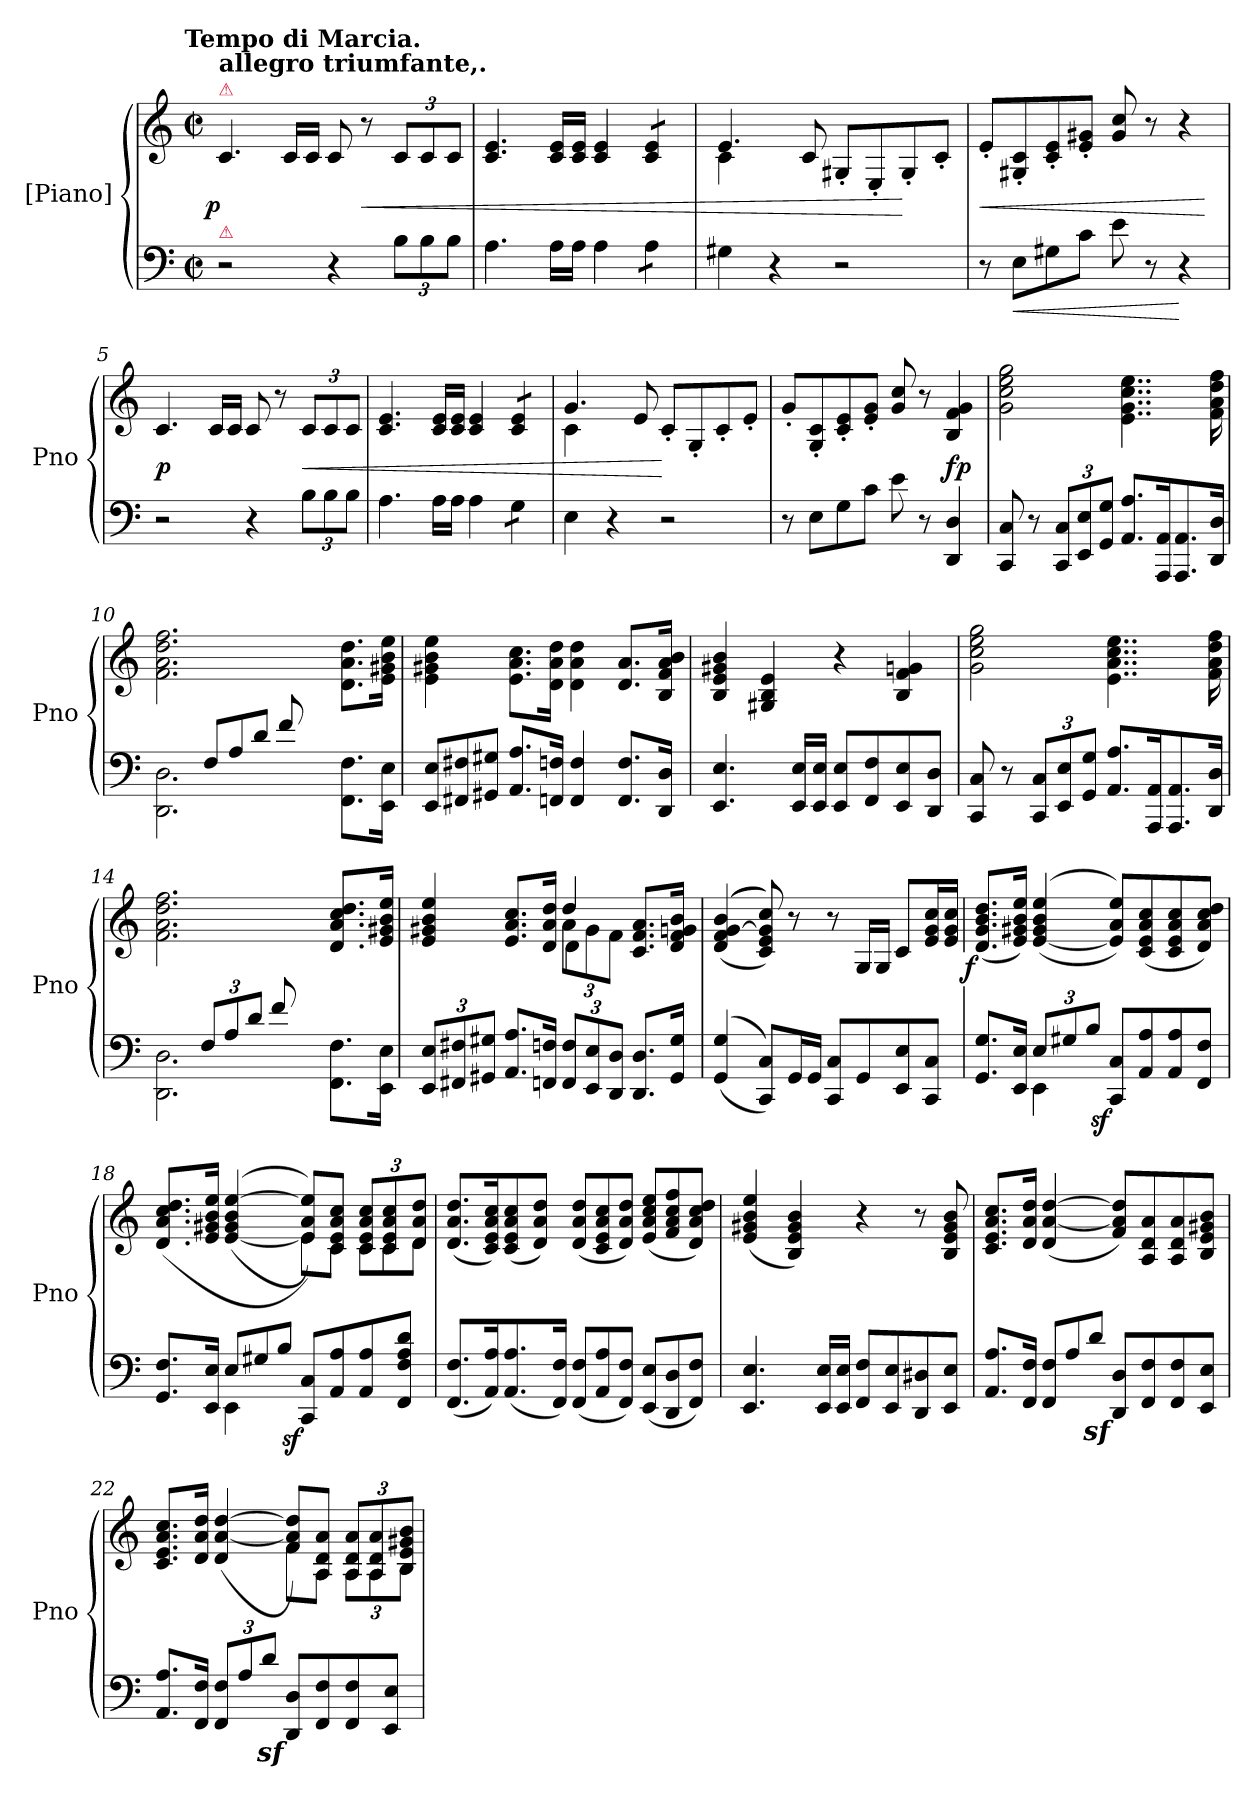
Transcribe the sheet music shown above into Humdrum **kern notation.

**kern	**dynam	**kern	**dynam
*part2	*part2	*part1	*part1
*staff2	*staff2	*staff1	*staff1
*I"[Piano]	*	*I"[Piano]	*
*I'Pno	*	*I'Pno	*
*clefF4	*	*clefG2	*
*k[]	*	*k[]	*
*C:	*	*C:	*
!!LO:TX:omd:t=Tempo di Marcia.
*M2/2	*	*M2/2	*
*met(c|)	*	*met(c|)	*
=1	=1	=1	=1
!	!	!LO:TX:a:color=crimson:t=⚠	!
!	!	!LO:TX:a:B:t=allegro triumfante,.	!
!LO:TX:a:color=crimson:t=⚠	!	!	!
!	!	!	!LO:DY:rj
2r	.	4.c/	p
.	.	16c/LL	.
.	.	16c/JJ	.
4r	.	8c/	.
!	!	!	!LO:HP:b
.	.	8r	<
12B\L	.	12c/L	.
12B\	.	12c/	.
12B\J	.	12c/J	.
=2	=2	=2	=2
4.A\	.	4.c/ 4.e/	.
16A\LL	.	16c/ 16e/LL	.
16A\JJ	.	16c/ 16e/JJ	.
4A\	.	4c/ 4e/	.
*tremolo	*	*	*
*	*	*tremolo	*
8A\L	.	8c/ 8e/L	.
8A\J	.	8c/ 8e/J	.
*	*	*Xtremolo	*
*Xtremolo	*	*	*
=3	=3	=3	=3
*	*	*^	*
4G#X\	.	4.e/	4c\	.
4r	.	.	4ryy	.
.	.	8c/	.	.
2r	.	8G#X'</L	2ryy	.
.	.	8E'</	.	.
.	.	8G#'</	.	[
.	.	8c'</J	.	.
*	*	*v	*v	*
=4	=4	=4	=4
!	!	!	!LO:HP:b
8r	.	8e'</L	<
!	!LO:HP:b	!	!
8E\L	<	8G#X'</ 8c'</	.
8G#X\	.	8c'</ 8e'</	.
8c\J	.	8e'</ 8g#X'</J	.
8e\	.	8g#/ 8cc/	.
8r	.	8r	.
4r	[	4r	.
.	.	.	[
=5	=5	=5	=5
2r	.	4.c/	p
.	.	16c/LL	.
.	.	16c/JJ	.
4r	.	8c/	.
.	.	8r	.
!	!	!	!LO:HP:b
12B\L	.	12c/L	<
12B\	.	12c/	.
12B\J	.	12c/J	.
=6	=6	=6	=6
4.A\	.	4.c/ 4.e/	.
16A\LL	.	16c/ 16e/LL	.
16A\JJ	.	16c/ 16e/JJ	.
4A\	.	4c/ 4e/	.
*tremolo	*	*	*
*	*	*tremolo	*
8G\L	.	8c/ 8e/L	.
8G\J	.	8c/ 8e/J	.
*	*	*Xtremolo	*
*Xtremolo	*	*	*
=7	=7	=7	=7
*	*	*^	*
4E\	.	4.g/	4c\	.
4r	.	.	2.ryy	.
.	.	8e/	.	.
2r	.	8c'</L	.	[
.	.	8G'</	.	.
.	.	8c'</	.	.
.	.	8e'</J	.	.
*	*	*v	*v	*
=8	=8	=8	=8
8r	.	8g'</L	.
8E\L	.	8G'</ 8c'</	.
8G\	.	8c'</ 8e'</	.
8c\J	.	8e'</ 8g'</J	.
8e\	.	8g/ 8cc/	.
8r	.	8r	.
4DD/ 4D/	.	4B/ 4f/ 4g/	fp
=9	=9	=9	=9
8CC/ 8C/	.	2g\ 2cc\ 2ee\ 2gg\	.
8r	.	.	.
12CC/ 12C/L	.	.	.
12EE/ 12E/	.	.	.
12GG/ 12G/J	.	.	.
8.AA/ 8.A/L	.	4..e\ 4..g\ 4..cc\ 4..ee\	.
16AAA/ 16AA/K	.	.	.
8.AAA/ 8.AA/	.	.	.
16DD/ 16D/Jk	.	16f\ 16a\ 16dd\ 16ff\	.
=10	=10	=10	=10
*^	*	*	*
4ryy	2.DD\ 2.D\	.	2.f\ 2.a\ 2.dd\ 2.ff\	.
*Xtuplet	*	*	*	*
12F/L	.	.	.	.
12A/	.	.	.	.
12d/J	.	.	.	.
8f/	.	.	.	.
8ryy	.	.	.	.
4ryy	8.FF\ 8.F\L	.	8.d\ 8.a\ 8.dd\L	.
.	16EE\ 16E\Jk	.	16e\ 16g#X\ 16b\ 16ee\Jk	.
*v	*v	*	*	*
=11	=11	=11	=11
12EE/ 12E/L	.	4e\ 4g#X\ 4b\ 4ee\	.
12FF#X/ 12F#X/	.	.	.
12GG#X/ 12G#X/J	.	.	.
8.AA/ 8.A/L	.	8.e\ 8.a\ 8.cc\L	.
16FFn/ 16Fn/Jk	.	16d\ 16a\ 16dd\Jk	.
4FF/ 4F/	.	4d\ 4a\ 4dd\	.
8.FF/ 8.F/L	.	8.d/ 8.a/L	.
16DD/ 16D/Jk	.	16B/ 16f/ 16a/ 16b/Jk	.
=12	=12	=12	=12
4.EE/ 4.E/	.	4B/ 4e/ 4g#X/ 4b/	.
.	.	4G#X/ 4B/ 4e/	.
16EE/ 16E/LL	.	.	.
16EE/ 16E/JJ	.	.	.
8EE/ 8E/L	.	4r	.
8FF/ 8F/	.	.	.
8EE/ 8E/	.	4B/ 4f/ 4gn/	.
8DD/ 8D/J	.	.	.
=13	=13	=13	=13
8CC/ 8C/	.	2g\ 2cc\ 2ee\ 2gg\	.
8r	.	.	.
*tuplet	*	*	*
12CC/ 12C/L	.	.	.
12EE/ 12E/	.	.	.
12GG/ 12G/J	.	.	.
8.AA/ 8.A/L	.	4..e\ 4..a\ 4..cc\ 4..ee\	.
16AAA/ 16AA/K	.	.	.
8.AAA/ 8.AA/	.	.	.
16DD/ 16D/Jk	.	16f\ 16a\ 16dd\ 16ff\	.
=14	=14	=14	=14
*^	*	*	*
4ryy	2.DD\ 2.D\	.	2.f\ 2.a\ 2.dd\ 2.ff\	.
12F/L	.	.	.	.
12A/	.	.	.	.
12d/J	.	.	.	.
8f/	.	.	.	.
8ryy	.	.	.	.
4ryy	8.FF\ 8.F\L	.	8.d/ 8.a/ 8.cc/ 8.dd/L	.
.	16EE\ 16E\Jk	.	16e/ 16g#X/ 16b/ 16ee/Jk	.
*v	*v	*	*	*
=15	=15	=15	=15
*	*	*^	*
*	*	*	*^	*
12EE/ 12E/L	.	4e/ 4g#X/ 4b/ 4ee/	2ryy	2ryy	.
12FF#X/ 12F#X/	.	.	.	.	.
12GG#X/ 12G#X/J	.	.	.	.	.
8.AA/ 8.A/L	.	8.e/ 8.a/ 8.cc/L	.	.	.
16FFn/ 16Fn/Jk	.	16d/ 16a/ 16dd/Jk	.	.	.
12FF/ 12F/L	.	4dd/	12a\L	4d\	.
12EE/ 12E/	.	.	12g#\	.	.
12DD/ 12D/J	.	.	12f\J	.	.
8.DD/ 8.D/L	.	8.c/ 8.f/ 8.a/L	4ryy	4ryy	.
16GG#/ 16G#/Jk	.	16d/ 16f/ 16gn/ 16b/Jk	.	.	.
*	*	*v	*v	*v	*
=16	=16	=16	=16
(>(<4GG/ 4G/	.	(>(>(<4d/ 4f/ [4g/ 4b/	.
8CC/ 8C/L))	.	8c/ 8e/ 8g]/ 8cc/)))	.
16GG/L	.	8r	.
16GG/JJ	.	.	.
8CC/ 8C/L	.	8r	.
8GG/	.	16G/LL	.
.	.	16G/JJ	.
8EE/ 8E/	.	8c/L	.
8CC/ 8C/J	.	16e/ 16g/ 16cc/L	.
.	.	16e/ 16g/ 16cc/JJ	.
=17	=17	=17	=17
*^	*	*	*
!	!	!	!	!LO:DY:rj
8.GG/ 8.G/L	4ryy	.	(>8.d/ 8.g/ 8.b/ 8.dd/L	f
16EE/ 16E/Jk	.	.	16e/ 16g#X/ 16b/ 16ee/Jk)	.
12E/L	4EE\	.	(>(<[4e/ 4g#/ 4b/ 4ee/	.
12G#X/	.	.	.	.
12B/J	.	.	.	.
!	!	!LO:DY:rj	!	!
8CC/ 8C/L	2ryy	sf	8e]/ 8a/ 8ee/L))	.
8AA/ 8A/	.	.	(>8c/ 8e/ 8a/ 8cc/	.
8AA/ 8A/	.	.	8c/ 8e/ 8a/ 8cc/	.
8FF/ 8F/J	.	.	8d/ 8a/ 8cc/ 8dd/J)	.
=18	=18	=18	=18	=18
*	*	*	*^	*
8.GG/ 8.F/L	4ryy	.	(>8.d/ 8.a/ 8.cc/ 8.dd/L	2ryy	.
16EE/ 16E/Jk	.	.	16e/ 16g#X/ 16b/ 16ee/Jk	.	.
*Xtuplet	*	*	*	*	*
12E/L	4EE\	.	(>(<[4e/ 4g#/ 4b/ [4ee/	.	.
12G#X/	.	.	.	.	.
12B/J	.	.	.	.	.
!	!	!LO:DY:rj	!	!	!
8CC/ 8C/L	2ryy	sf	8e]/ 8a/ 8ee]/L)))	8e\L	.
8AA/ 8A/	.	.	8c/ 8e/ 8a/ 8cc/J	8c\J	.
*	*	*	*	*Xtuplet	*
8AA/ 8A/	.	.	12c/ 12e/ 12a/ 12cc/L	12c\L	.
.	.	.	12ci/ 12ei/ 12ai/ 12cc/	12ci\	.
8FF/ 8F/ 8A/ 8d/J	.	.	.	.	.
.	.	.	12d/ 12a/ 12dd/J	12d\J	.
*v	*v	*	*	*	*
*	*	*v	*v	*
=19	=19	=19	=19
(<8.FF/ 8.F/L	.	(>8.d/ 8.a/ 8.dd/L	.
16AA/ 16A/K)	.	16c/ 16e/ 16a/ 16cc/K)	.
(<8.AA/ 8.A/	.	(>8c/ 8e/ 8a/ 8cc/	.
.	.	8d/ 8a/ 8dd/J)	.
16FF/ 16F/Jk)	.	.	.
(<12FF/ 12F/L	.	(>12d/ 12a/ 12dd/L	.
12AA/ 12A/	.	12c/ 12e/ 12a/ 12cc/	.
12FF/ 12F/J)	.	12d/ 12a/ 12dd/J)	.
(<12EE/ 12E/L	.	(>12e/ 12a/ 12cc/ 12ee/L	.
12DD/ 12D/	.	12f/ 12a/ 12cc/ 12ff/	.
12FF/ 12F/J)	.	12d/ 12a/ 12cc/ 12dd/J)	.
=20	=20	=20	=20
4.EE/ 4.E/	.	(>4e/ 4g#X/ 4b/ 4ee/	.
.	.	4B/ 4e/ 4g#/ 4b/)	.
16EE/ 16E/LL	.	.	.
16EE/ 16E/JJ	.	.	.
8FF/ 8F/L	.	4r	.
8EE/ 8E/	.	.	.
8DD/ 8D#X/	.	8r	.
8EE/ 8E/J	.	8B/ 8e/ 8g#/ 8b/	.
=21	=21	=21	=21
8.AA/ 8.A/L	.	8.c/ 8.e/ 8.a/ 8.cc/L	.
16FF/ 16F/Jk	.	16d/ 16a/ 16dd/Jk	.
12FF/ 12F/L	.	(<4d/ [4a/ [4dd/	.
12A/	.	.	.
12d/J	.	.	.
!LO:DY:rj	!	!	!
8DDz/ 8Dz/L	.	8f/ 8a]/ 8dd]/L)	.
8FF/ 8F/	.	8A/ 8d/ 8a/	.
8FF/ 8F/	.	8A/ 8d/ 8a/	.
8EE/ 8E/J	.	8B/ 8e/ 8g#X/ 8b/J	.
=22	=22	=22	=22
*	*	*^	*
8.AA/ 8.A/L	.	8.c/ 8.e/ 8.a/ 8.cc/L	2ryy	.
16FF/ 16F/Jk	.	16d/ 16a/ 16dd/Jk	.	.
*tuplet	*	*	*	*
12FF/ 12F/L	.	(<4d/ [4a/ [4dd/	.	.
12A/	.	.	.	.
12d/J	.	.	.	.
!LO:DY:rj	!	!	!	!
8DDz/ 8Dz/L	.	8f/ 8a]/ 8dd]/L)	8f\L	.
8FF/ 8F/	.	8A/ 8d/ 8a/J	8A\J	.
*	*	*tuplet	*	*
8FF/ 8F/	.	12A/ 12d/ 12a/L	12A\L	.
.	.	12A/ 12d/ 12a/	12A\	.
8EE/ 8E/J	.	.	.	.
.	.	12B/ 12e/ 12g#X/ 12b/J	12B\J	.
*	*	*v	*v	*
=	=	=	=
*-	*-	*-	*-
